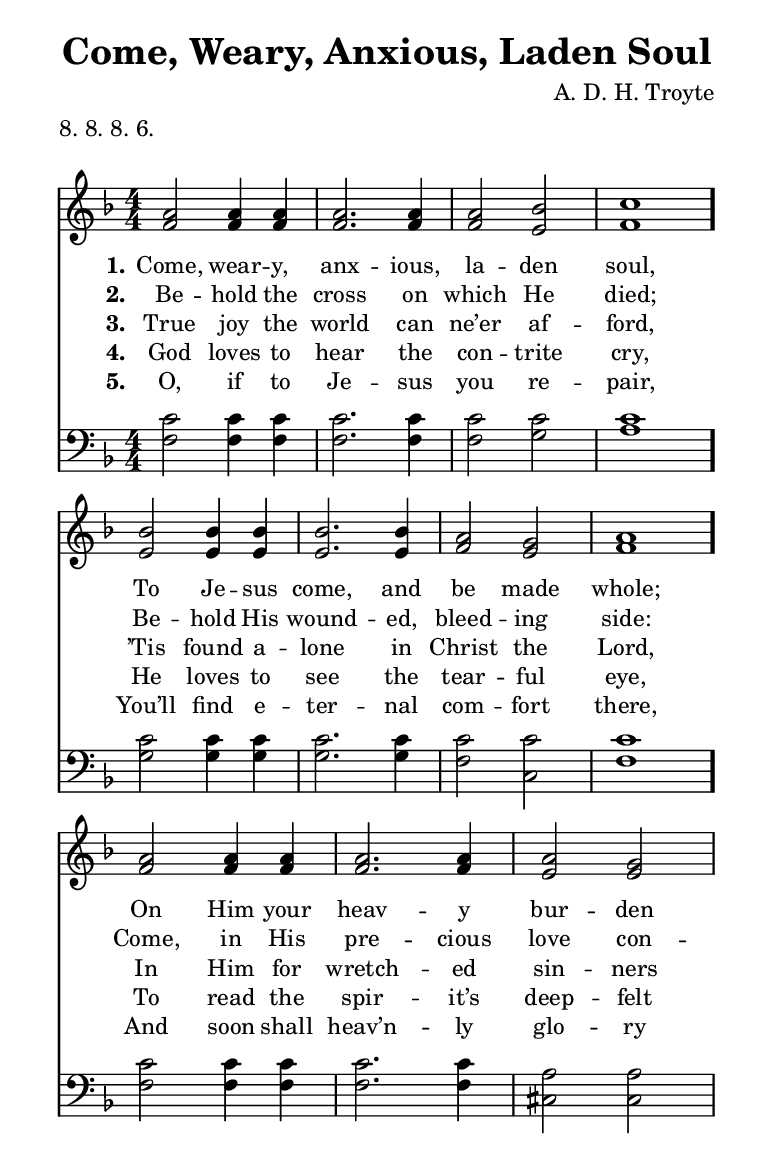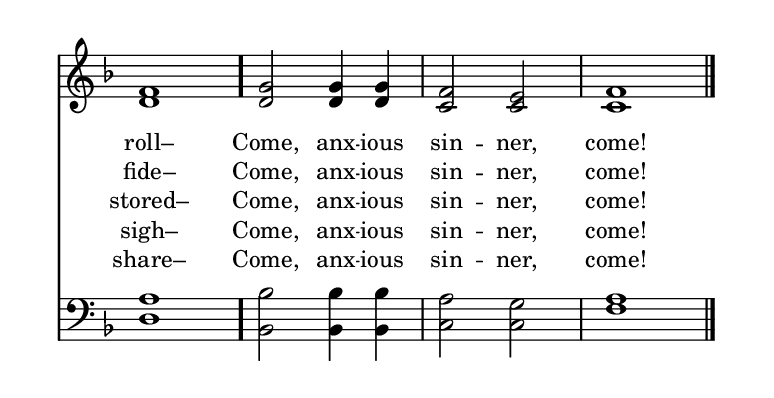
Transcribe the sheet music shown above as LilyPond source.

\include "common/global.ily"
\paper {
  \include "common/paper.ily"
  ragged-bottom = ##t
  ragged-last-bottom = ##t
  systems-per-page = ##f
  page-count = ##f
}

\header{
  hymnnumber = "8"
  title = "Come, Weary, Anxious, Laden Soul"
  tunename = "Troyte"
  meter = "8. 8. 8. 6."
  %poet = ""
  composer = "A. D. H. Troyte"
  %copyright = ""
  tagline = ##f
}

patternA = { c2 c4 c4 | c2. c4 | c2 c2 | c1 } % Line 1, 2, 3
patternB = { c2 c4 c4 | c2 c2  | c1    }      % Line 4

global = {
  \include "common/overrides.ily"
  \override Staff.TimeSignature.style = #'numbered
  \time 4/4
  \once \override Score.MetronomeMark.transparent = ##t
  \tempo 2 = 86
  \key f \major
  \autoBeamOff
}

notesSoprano = {
\global
\relative c'' {

  \changePitch \patternA { a a a       | a a     | a bes | c }
  \changePitch \patternA { bes bes bes | bes bes | a g   | a }
  \changePitch \patternA { a a a       | a a     | a g   | f }
  \changePitch \patternB { g g g       | f e     | f     }
	\bar "|."

}
}

notesAlto = {
\global
\relative e' {

  \changePitch \patternA { f f f | f f | f e | f }
  \changePitch \patternA { e e e | e e | f e | f }
  \changePitch \patternA { f f f | f f | e e | d }
  \changePitch \patternB { d d d | c c | c   }

}
}

notesTenor = {
\global
\relative a {

  \changePitch \patternA { c c c       | c c | c c | c }
  \changePitch \patternA { c c c       | c c | c c | c }
  \changePitch \patternA { c c c       | c c | a a | a }
  \changePitch \patternB { bes bes bes | a g | a   }

}
}

notesBass = {
\global
\relative f {

  \changePitch \patternA { f f f       | f f | f g     | a }
  \changePitch \patternA { g g g       | g g | f c     | f }
  \changePitch \patternA { f f f       | f f | cis cis | d }
  \changePitch \patternB { bes bes bes | c c | f       }

}
}

wordsA = \lyricmode {
\set stanza = "1."

  Come, wear -- y, anx -- ious, la -- den soul, \bar "."
  To Je -- sus come, and be made whole; \bar "." \break
  On Him your heav -- y bur -- den roll– \bar "."
  Come, anx -- ious sin -- ner, come! \bar "."

}

wordsB = \lyricmode {
\set stanza = "2."

  Be -- hold the cross on which He died;
  Be -- hold His wound -- ed, bleed -- ing side:
  Come, in His pre -- cious love con -- fide–
  Come, anx -- ious sin -- ner, come!

}

wordsC = \lyricmode {
\set stanza = "3."

  True joy the world can ne’er af -- ford,
  ’Tis found a -- lone in Christ the Lord,
  In Him for wretch -- ed sin -- ners stored–
  Come, anx -- ious sin -- ner, come!

}

wordsD = \lyricmode {
\set stanza = "4."

  God loves to hear the con -- trite cry,
  He loves to see the tear -- ful eye,
  To read the spir -- it’s deep -- felt sigh–
  Come, anx -- ious sin -- ner, come!

}

wordsE = \lyricmode {
\set stanza = "5."

  O, if to Je -- sus you re -- pair,
  You’ll find e -- ter -- nal com -- fort there,
  And soon shall heav’n -- ly glo -- ry share–
  Come, anx -- ious sin -- ner, come!

}


\score {
  \context ChoirStaff <<
    \context Staff = upper <<
      \set Staff.autoBeaming = ##f
      \set ChoirStaff.systemStartDelimiter = #'SystemStartBar
      \set ChoirStaff.printPartCombineTexts = ##f
      \partcombine #'(2 . 9) \notesSoprano \notesAlto
      \context NullVoice = sopranos { \voiceOne << \notesSoprano >> }
      \context NullVoice = altos { \voiceTwo << \notesAlto >> }
      \context Lyrics = one   \lyricsto sopranos \wordsA
      \context Lyrics = two   \lyricsto sopranos \wordsB
      \context Lyrics = three \lyricsto sopranos \wordsC
      \context Lyrics = four  \lyricsto sopranos \wordsD
      \context Lyrics = five  \lyricsto sopranos \wordsE
    >>
    \context Staff = men <<
      \set Staff.autoBeaming = ##f
      \clef bass
      \set ChoirStaff.printPartCombineTexts = ##f
      \partcombine #'(2 . 9) \notesTenor \notesBass
      \context NullVoice = tenors { \voiceOne << \notesTenor >> }
      \context NullVoice = basses { \voiceTwo << \notesBass >> }
    >>
  >>
  \layout {
    \include "common/layout.ily"
  }
  \midi{
    \include "common/midi.ily"
  }
}

\version "2.19.49"  % necessary for upgrading to future LilyPond versions.

% vi:set et ts=2 sw=2 ai nocindent syntax=lilypond:
